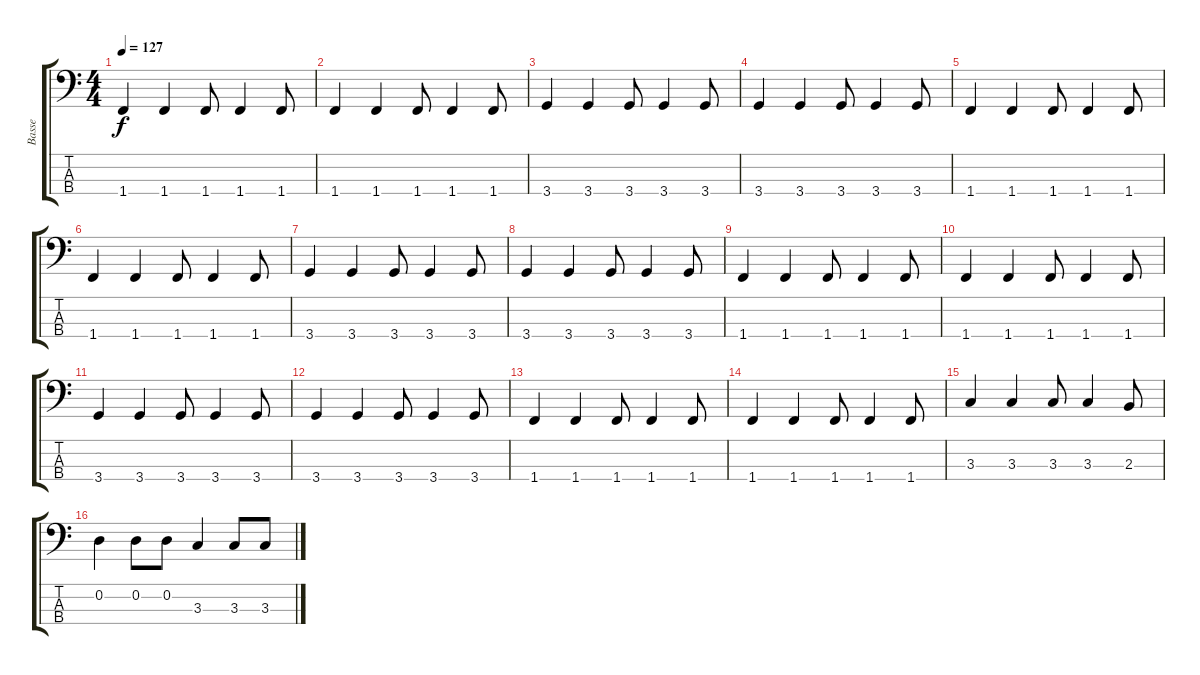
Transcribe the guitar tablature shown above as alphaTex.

\track ("Basse" "Basse") {instrument electricbasspick}
\staff {score tabs}
\tuning (G2 D2 A1 E1) {hide}
\ts (4 4)
\tempo 127
\clef f4
\ks c
1.4.4{dy f} 1.4.4 1.4.8 1.4.4 1.4.8 |
1.4.4 1.4.4 1.4.8 1.4.4 1.4.8 |
3.4.4 3.4.4 3.4.8 3.4.4 3.4.8 |
3.4.4 3.4.4 3.4.8 3.4.4 3.4.8 |
1.4.4 1.4.4 1.4.8 1.4.4 1.4.8 |
1.4.4 1.4.4 1.4.8 1.4.4 1.4.8 |
3.4.4 3.4.4 3.4.8 3.4.4 3.4.8 |
3.4.4 3.4.4 3.4.8 3.4.4 3.4.8 |
1.4.4 1.4.4 1.4.8 1.4.4 1.4.8 |
1.4.4 1.4.4 1.4.8 1.4.4 1.4.8 |
3.4.4 3.4.4 3.4.8 3.4.4 3.4.8 |
3.4.4 3.4.4 3.4.8 3.4.4 3.4.8 |
1.4.4 1.4.4 1.4.8 1.4.4 1.4.8 |
1.4.4 1.4.4 1.4.8 1.4.4 1.4.8 |
3.3.4 3.3.4 3.3.8 3.3.4 2.3.8 |
0.2.4 0.2.8 0.2.8 3.3.4 3.3.8 3.3.8
